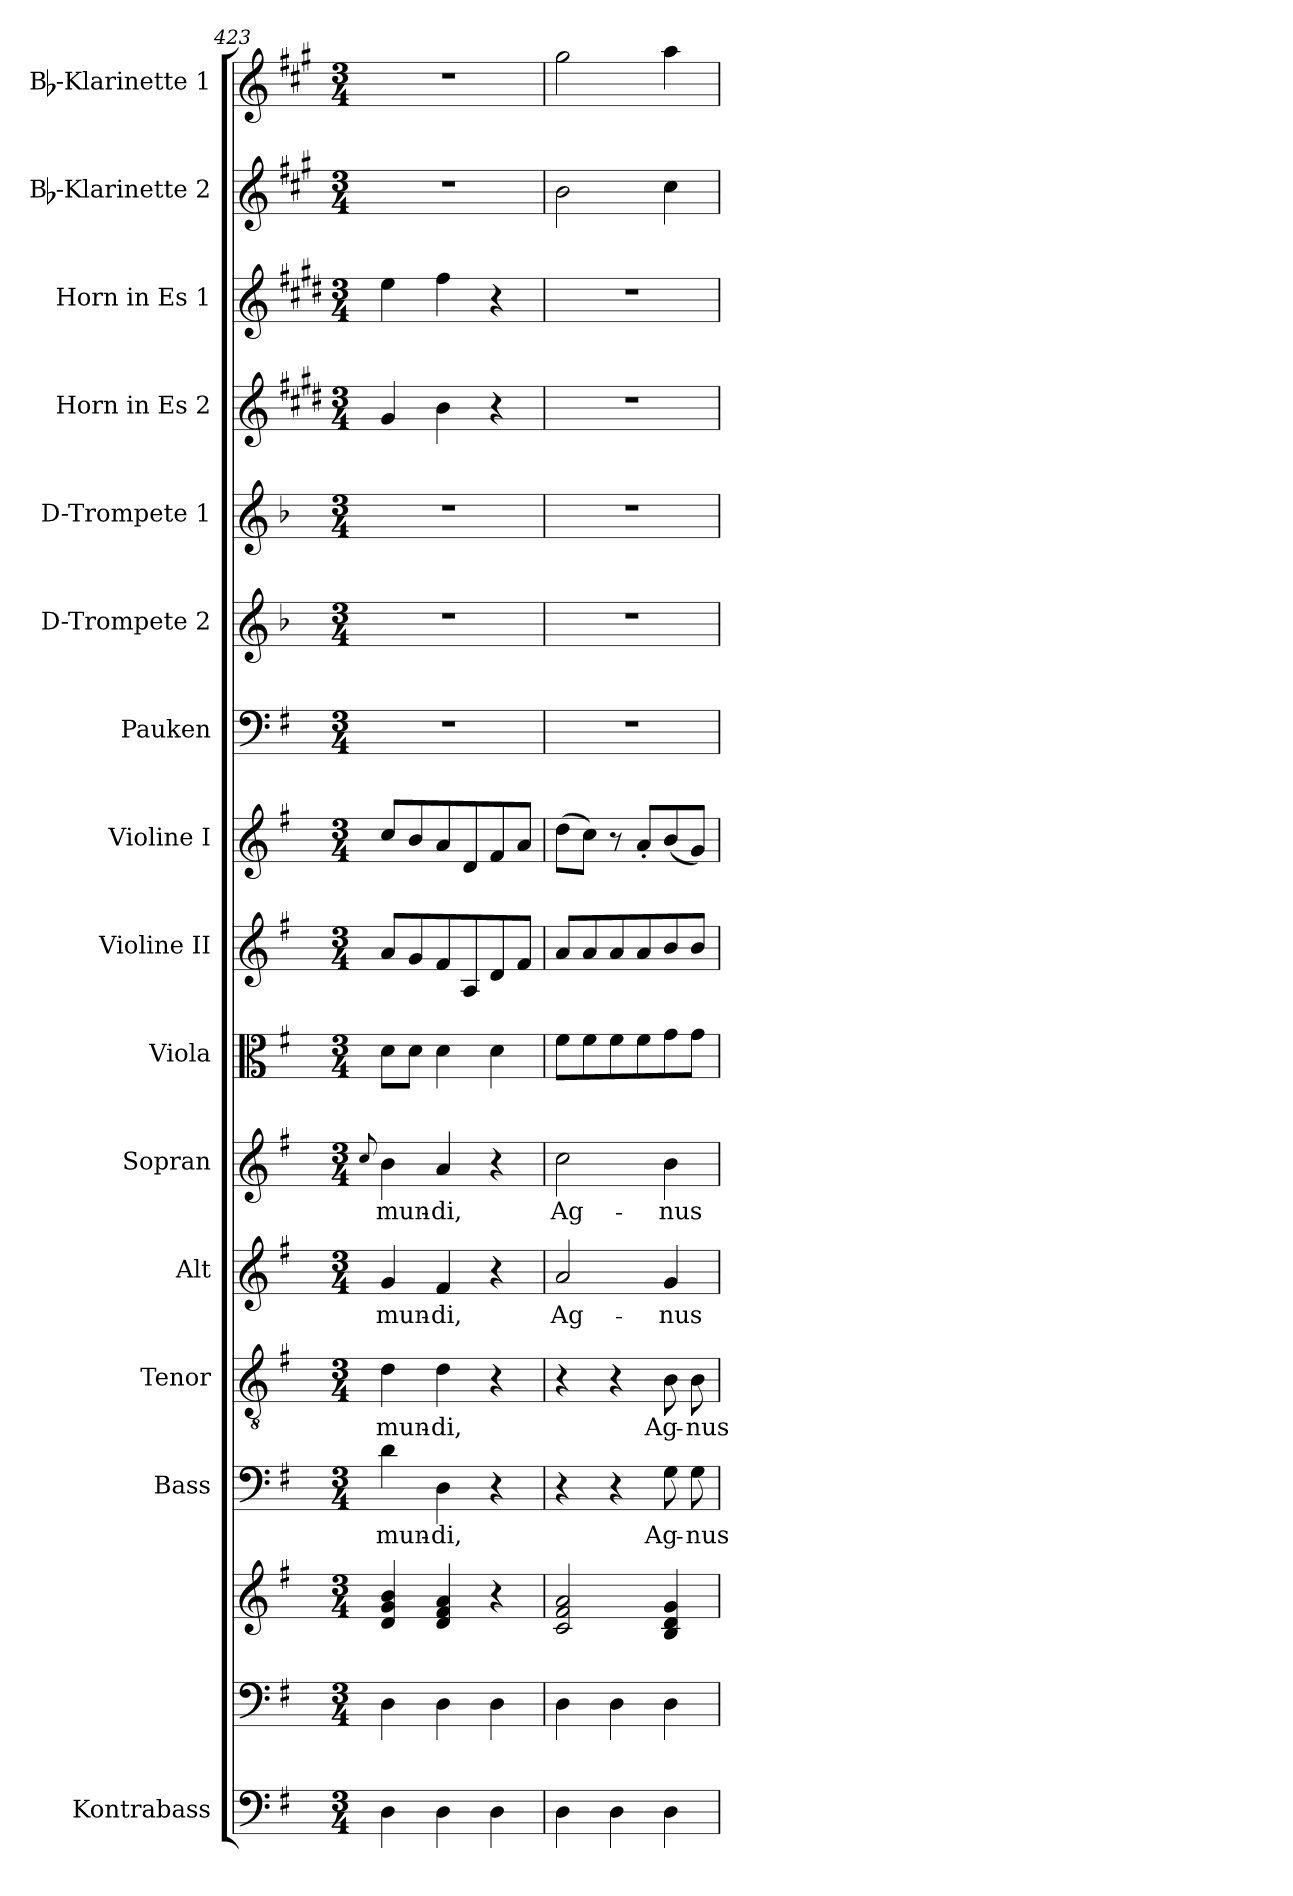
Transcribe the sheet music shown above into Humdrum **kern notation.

**kern	**kern	**kern	**kern	**text	**kern	**text	**kern	**text	**kern	**text	**kern	**kern	**kern	**kern	**kern	**kern	**kern	**kern	**kern	**kern
*part16	*part15	*part15	*part14	*part14	*part13	*part13	*part12	*part12	*part11	*part11	*part10	*part9	*part8	*part7	*part6	*part5	*part4	*part3	*part2	*part1
*staff17	*staff16	*staff15	*staff14	*staff14	*staff13	*staff13	*staff12	*staff12	*staff11	*staff11	*staff10	*staff9	*staff8	*staff7	*staff6	*staff5	*staff4	*staff3	*staff2	*staff1
*I"Kontrabass	*	*	*I"Bass	*	*I"Tenor	*	*I"Alt	*	*I"Sopran	*	*I"Viola	*I"Violine II	*I"Violine I	*I"Pauken	*I"D-Trompete 2	*I"D-Trompete 1	*I"Horn in Es 2	*I"Horn in Es 1	*I"Bb-Klarinette 2	*I"Bb-Klarinette 1
*I'Kb.	*	*	*I'B.	*	*I'T.	*	*I'A.	*	*I'S.	*	*I'Vla.	*I'Vl. II	*I'Vl. I	*I'Pk.	*I'D Trp. 2	*I'D Trp. 1	*	*	*I'Bb Kl. 2	*I'Bb Kl. 1
*clefF4	*clefF4	*clefG2	*clefF4	*	*clefGv2	*	*clefG2	*	*clefG2	*	*clefC3	*clefG2	*clefG2	*clefF4	*clefG2	*clefG2	*clefG2	*clefG2	*clefG2	*clefG2
*ITrd7c12	*	*	*	*	*	*	*	*	*	*	*	*	*	*	*ITrd-1c-2	*ITrd-1c-2	*ITrd5c9	*ITrd5c9	*ITrd1c2	*ITrd1c2
*k[f#]	*k[f#]	*k[f#]	*k[f#]	*	*k[f#]	*	*k[f#]	*	*k[f#]	*	*k[f#]	*k[f#]	*k[f#]	*k[f#]	*k[f#]	*k[f#]	*k[f#]	*k[f#]	*k[f#]	*k[f#]
*G:	*G:	*G:	*G:	*	*G:	*	*G:	*	*G:	*	*G:	*G:	*G:	*G:	*G:	*G:	*G:	*G:	*G:	*G:
*M3/4	*M3/4	*M3/4	*M3/4	*	*M3/4	*	*M3/4	*	*M3/4	*	*M3/4	*M3/4	*M3/4	*M3/4	*M3/4	*M3/4	*M3/4	*M3/4	*M3/4	*M3/4
=423	=423	=423	=423	=423	=423	=423	=423	=423	=423	=423	=423	=423	=423	=423	=423	=423	=423	=423	=423	=423
.	.	.	.	.	.	.	.	.	8qqcc/	.	.	.	.	.	.	.	.	.	.	.
!	!	!	!	!LO:LY:b	!	!LO:LY:b	!	!LO:LY:b	!	!LO:LY:b	!	!	!	!	!	!	!	!	!	!
4DD\	4D\	4d/ 4g/ 4b/	4d\	mun-	4d\	mun-	4g/	mun-	4b\	mun-	8d\L	8a/L	8cc/L	2.r	2.r	2.r	4B/	4g\	2.r	2.r
.	.	.	.	.	.	.	.	.	.	.	8d\J	8g/	8b/	.	.	.	.	.	.	.
!	!	!	!	!LO:LY:b	!	!LO:LY:b	!	!LO:LY:b	!	!LO:LY:b	!	!	!	!	!	!	!	!	!	!
4DD\	4D\	4d/ 4f#/ 4a/	4D\	-di,	4d\	-di,	4f#/	-di,	4a/	-di,	4d\	8f#/	8a/	.	.	.	4d\	4a\	.	.
.	.	.	.	.	.	.	.	.	.	.	.	8A/	8d/	.	.	.	.	.	.	.
4DD\	4D\	4r	4r	.	4r	.	4r	.	4r	.	4d\	8d/	8f#/	.	.	.	4r	4r	.	.
.	.	.	.	.	.	.	.	.	.	.	.	8f#/J	8a/J	.	.	.	.	.	.	.
=424	=424	=424	=424	=424	=424	=424	=424	=424	=424	=424	=424	=424	=424	=424	=424	=424	=424	=424	=424	=424
!	!	!	!	!	!	!	!	!LO:LY:b	!	!LO:LY:b	!	!	!	!	!	!	!	!	!	!
4DD\	4D\	2c/ 2f#/ 2a/	4r	.	4r	.	2a/	Ag-	2cc\	Ag-	8f#\L	8a/L	(>8dd\L	2.r	2.r	2.r	2.r	2.r	2a\	2ff#\
.	.	.	.	.	.	.	.	.	.	.	8f#\	8a/	8cc\J)	.	.	.	.	.	.	.
4DD\	4D\	.	4r	.	4r	.	.	.	.	.	8f#\	8a/	8r	.	.	.	.	.	.	.
.	.	.	.	.	.	.	.	.	.	.	8f#\	8a/	8a'</L	.	.	.	.	.	.	.
!	!	!	!	!LO:LY:b	!	!LO:LY:b	!	!LO:LY:b	!	!LO:LY:b	!	!	!	!	!	!	!	!	!	!
4DD\	4D\	4B/ 4d/ 4g/	8G\	Ag-	8B\	Ag-	4g/	-nus	4b\	-nus	8g\	8b/	(<8b/	.	.	.	.	.	4b\	4gg\
!	!	!	!	!LO:LY:b	!	!LO:LY:b	!	!	!	!	!	!	!	!	!	!	!	!	!	!
.	.	.	8G\	-nus	8B\	-nus	.	.	.	.	8g\J	8b/J	8g/J)	.	.	.	.	.	.	.
=	=	=	=	=	=	=	=	=	=	=	=	=	=	=	=	=	=	=	=	=
*-	*-	*-	*-	*-	*-	*-	*-	*-	*-	*-	*-	*-	*-	*-	*-	*-	*-	*-	*-	*-
